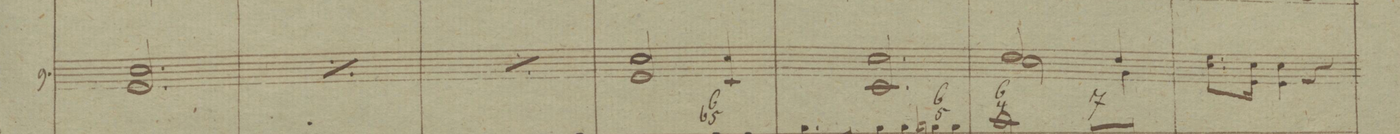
**kern	**dynam
*I"9.	*
*clefG2	*
*k[b-]	*
*M3/4	*
2.A/ 2.f	.
=84	=84
*rep	*
2.A/ 2.f	.
*Xrep	*
=85	=85
*rep	*
2.A/ 2.f	.
*Xrep	*
=86	=86
2A/ 2f	.
4F/ 4f	.
=87	=87
2.F/ 2.f	.
=88	=88
*^	*
2g/	2f\	.
4g/	4c\	.
*v	*v	*
=89	=89
8.f\L 8.a	.
16A\Jk 16f	.
4A\ 4f	.
4r	.
=90	=90
*-	*-
